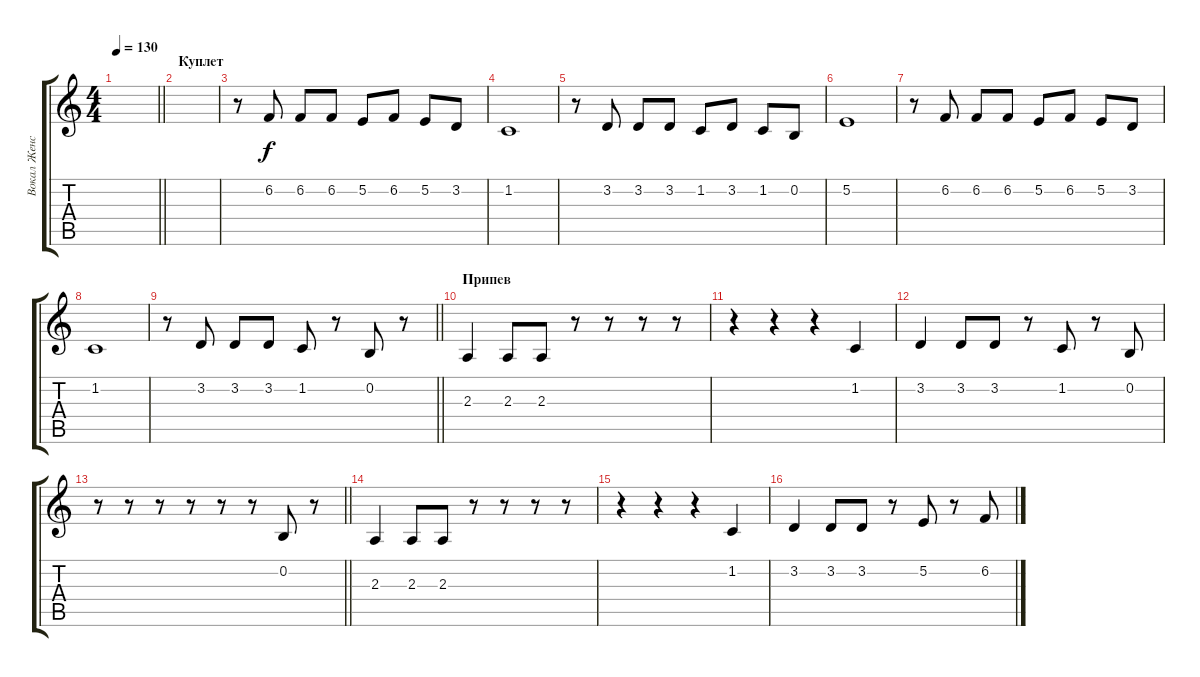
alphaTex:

\track ("Вокал Женский" "Вокал Женс") {instrument fx5brightness}
\staff {score tabs}
\tuning (E4 B3 G3 D3 A2 E2) {hide}
\ts (4 4)
\tempo 130
\clef g2
\barLineRight lightlight
\ks c
|
\section ("" "Куплет")
|
r.8 6.2.8 6.2.8 6.2.8 5.2.8 6.2.8 5.2.8 3.2.8 |
1.2.1 |
r.8 3.2.8 3.2.8 3.2.8 1.2.8 3.2.8 1.2.8 0.2.8 |
5.2.1 |
r.8 6.2.8 6.2.8 6.2.8 5.2.8 6.2.8 5.2.8 3.2.8 |
1.2.1 |
\barLineRight lightlight
r.8 3.2.8 3.2.8 3.2.8 1.2.8 r.8 0.2.8 r.8 |
\section ("" "Припев")
2.3.4 2.3.8 2.3.8 r.8 r.8 r.8 r.8 |
r.4 r.4 r.4 1.2.4 |
3.2.4 3.2.8 3.2.8 r.8 1.2.8 r.8 0.2.8 |
\barLineRight lightlight
r.8 r.8 r.8 r.8 r.8 r.8 0.2.8 r.8 |
2.3.4 2.3.8 2.3.8 r.8 r.8 r.8 r.8 |
r.4 r.4 r.4 1.2.4 |
3.2.4 3.2.8 3.2.8 r.8 5.2.8 r.8 6.2.8
